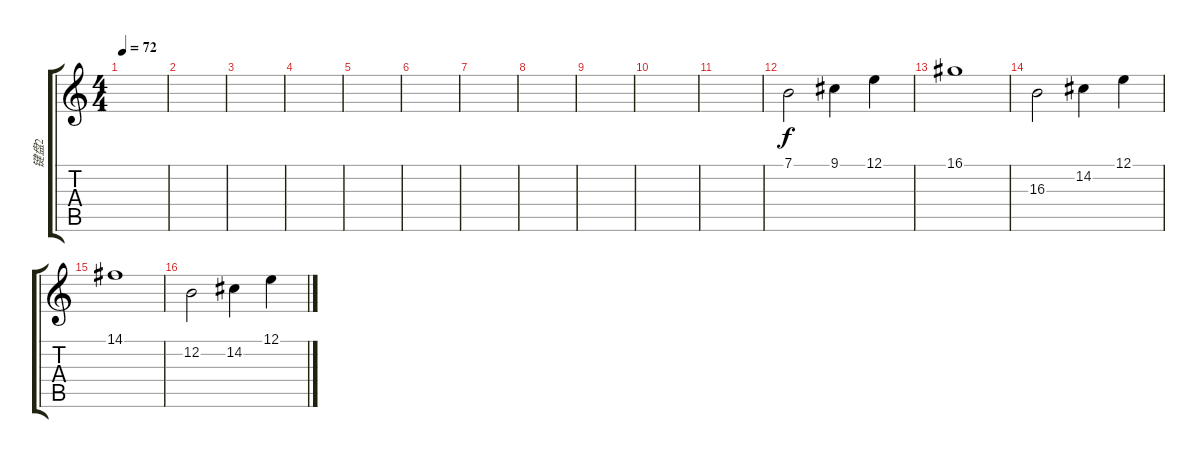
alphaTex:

\track ("键盘2" "键盘2") {instrument panflute}
\staff {score tabs}
\tuning (E4 B3 G3 D3 A2 E2) {hide}
\ts (4 4)
\tempo 72
\clef g2
\ks c
|
|
|
|
|
|
|
|
|
|
|
7.1.2 9.1.4 12.1.4 |
16.1.1 |
16.3.2 14.2.4 12.1.4 |
14.1.1 |
12.2.2{txt ""} 14.2.4 12.1.4
